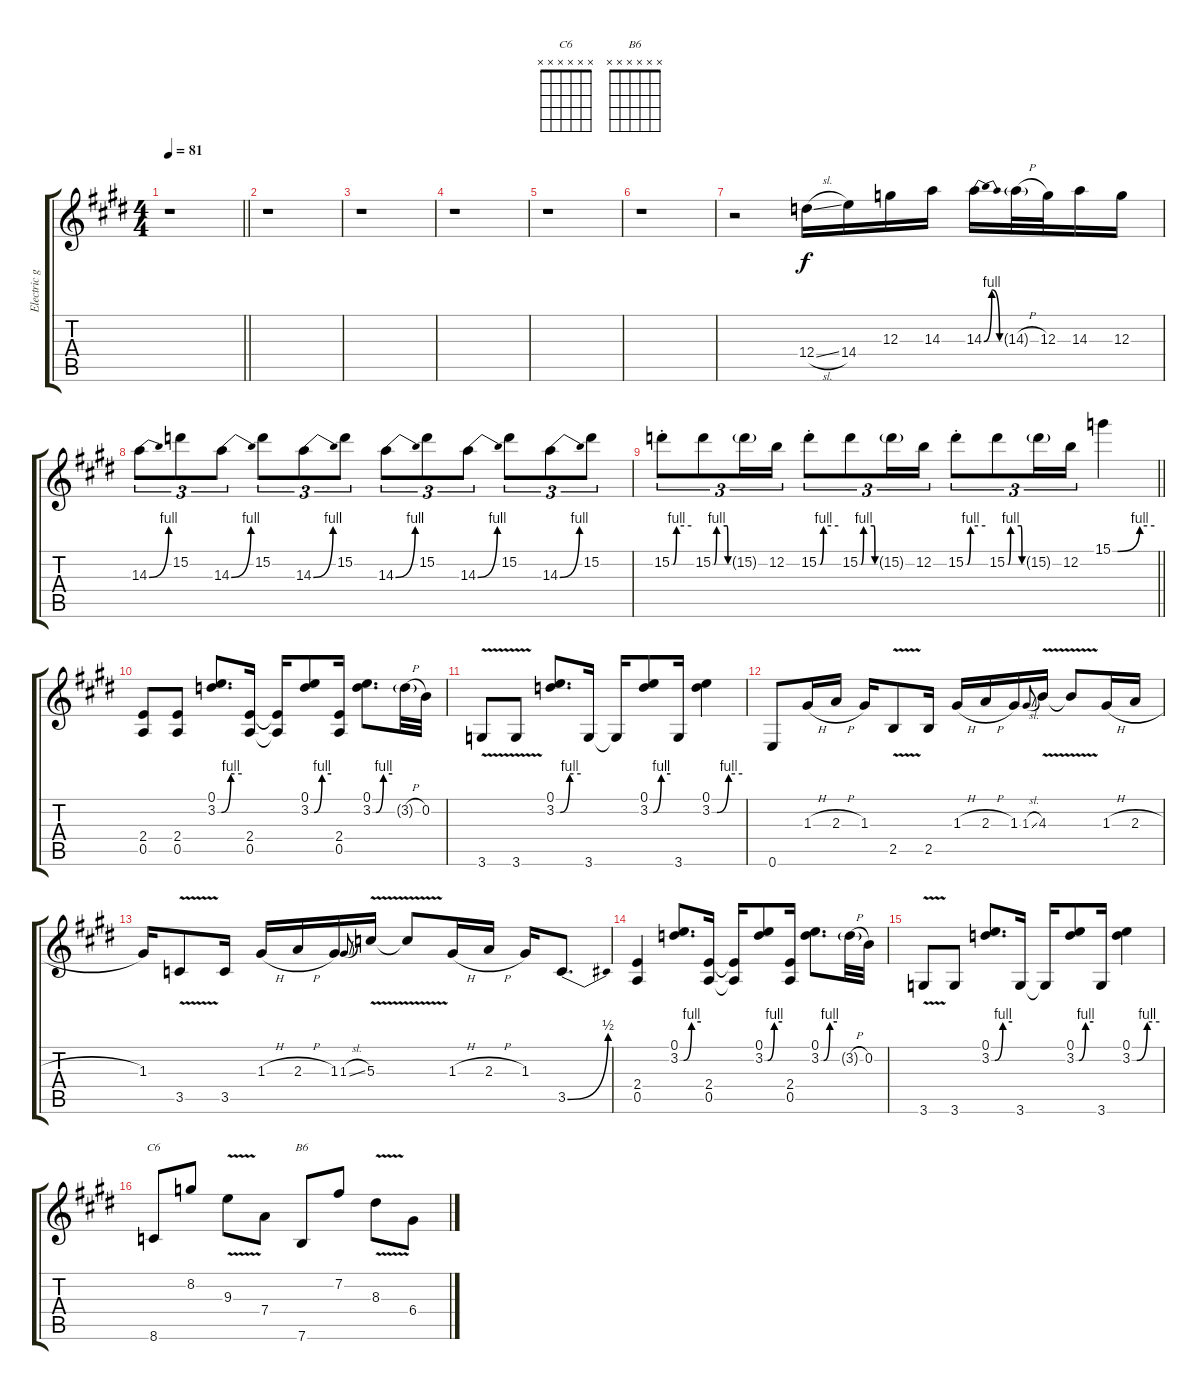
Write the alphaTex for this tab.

\track ("Electric guitar: solo 2" "Electric g") {instrument distortionguitar}
\staff {score tabs}
\tuning (E4 B3 G3 D3 A2 E2) {hide}
\chord ("C6" x x x x x x)
\chord ("B6" x x x x x x)
\ts (4 4)
\tempo 81
\clef g2
\barLineRight lightlight
\ks e
r.1{dy f} |
\section ("" "")
r.1 |
r.1 |
r.1 |
r.1 |
r.1 |
r.2 12.4{sl}.16 14.4.16 12.3.16 14.3.16 14.3{be (bendrelease 0 0 15 4 57 4 60 0)}.16 14.3{h g}.32 12.3.32 14.3.16 12.3.16 |
14.3{be (bend 0 0 60 4)}.8{tu (3 2)} 15.2.8{tu (3 2)} 14.3{be (bend 0 0 60 4)}.8{tu (3 2)} 15.2.8{tu (3 2)} 14.3{be (bend 0 0 60 4)}.8{tu (3 2)} 15.2.8{tu (3 2)} 14.3{be (bend 0 0 60 4)}.8{tu (3 2)} 15.2.8{tu (3 2)} 14.3{be (bend 0 0 60 4)}.8{tu (3 2)} 15.2.8{tu (3 2)} 14.3{be (bend 0 0 60 4)}.8{tu (3 2)} 15.2.8{tu (3 2)} |
\barLineRight lightlight
15.2{be (custom 0 0 5 0 15 4 60 4) st}.8{tu (3 2)} 15.2{be (custom 0 0 5 0 15 4 57 4 60 0)}.8{tu (3 2)} 15.2{g}.16{tu (3 2)} 12.2.16{tu (3 2)} 15.2{be (custom 0 0 5 0 15 4 60 4) st}.8{tu (3 2)} 15.2{be (custom 0 0 5 0 15 4 57 4 60 0)}.8{tu (3 2)} 15.2{g}.16{tu (3 2)} 12.2.16{tu (3 2)} 15.2{be (custom 0 0 5 0 15 4 60 4) st}.8{tu (3 2)} 15.2{be (custom 0 0 5 0 15 4 57 4 60 0)}.8{tu (3 2)} 15.2{g}.16{tu (3 2)} 12.2.16{tu (3 2)} 15.1{be (custom 0 0 7 0 39 4 60 4)}.4 |
\section ("" "")
(2.4 0.5).8 (2.4 0.5).8 (0.1 3.2{be (custom 0 0 10 0 33 4 60 4)}).8{d} (2.4 0.5).16 (2.4{t} 0.5{t}).16 (0.1 3.2{be (custom 0 0 10 0 33 4 60 4)}).8 (2.4 0.5).16 (0.1 3.2{be (custom 0 0 10 0 33 4 60 4)}).8{d} 3.2{h g}.32 0.2.32 |
3.6{v}.8 3.6{v}.8 (0.1 3.2{be (custom 0 0 10 0 33 4 60 4)}).8{d} 3.6.16 3.6{t}.16 (0.1 3.2{be (custom 0 0 10 0 33 4 60 4)}).8 3.6.16 (0.1 3.2{be (custom 0 0 10 0 33 4 60 4)}).4 |
0.6.8 1.3{h}.16 2.3{h}.16 1.3.16 2.5{v}.8 2.5.16 1.3{h}.16 2.3{h}.16 1.3.16 1.3{sl}.8{gr onbeat} 4.3{v}.16 4.3{t}.8 1.3{h}.16 2.3{h}.16 |
1.3.16 3.5{v}.8 3.5.16 1.3{h}.16 2.3{h}.16 1.3.16 1.3{sl}.8{gr onbeat} 5.3{v}.16 5.3{t}.8 1.3{h}.16 2.3{h}.16 1.3.16 3.5{be (bend 0 0 60 2)}.8{d} |
(2.4 0.5).4 (0.1 3.2{be (custom 0 0 10 0 33 4 60 4)}).8{d} (2.4 0.5).16 (2.4{t} 0.5{t}).16 (0.1 3.2{be (custom 0 0 10 0 33 4 60 4)}).8 (2.4 0.5).16 (0.1 3.2{be (custom 0 0 10 0 33 4 60 4)}).8{d} 3.2{h g}.32 0.2.32 |
3.6{v}.8 3.6.8 (0.1 3.2{be (custom 0 0 10 0 33 4 60 4)}).8{d} 3.6.16 3.6{t}.16 (0.1 3.2{be (custom 0 0 10 0 33 4 60 4)}).8 3.6.16 (0.1 3.2{be (custom 0 0 10 0 33 4 60 4)}).4 |
8.6.8{ch "C6"} 8.2.8 9.3{v}.8 7.4.8 7.6.8{ch "B6"} 7.2.8 8.3{v}.8 6.4.8
